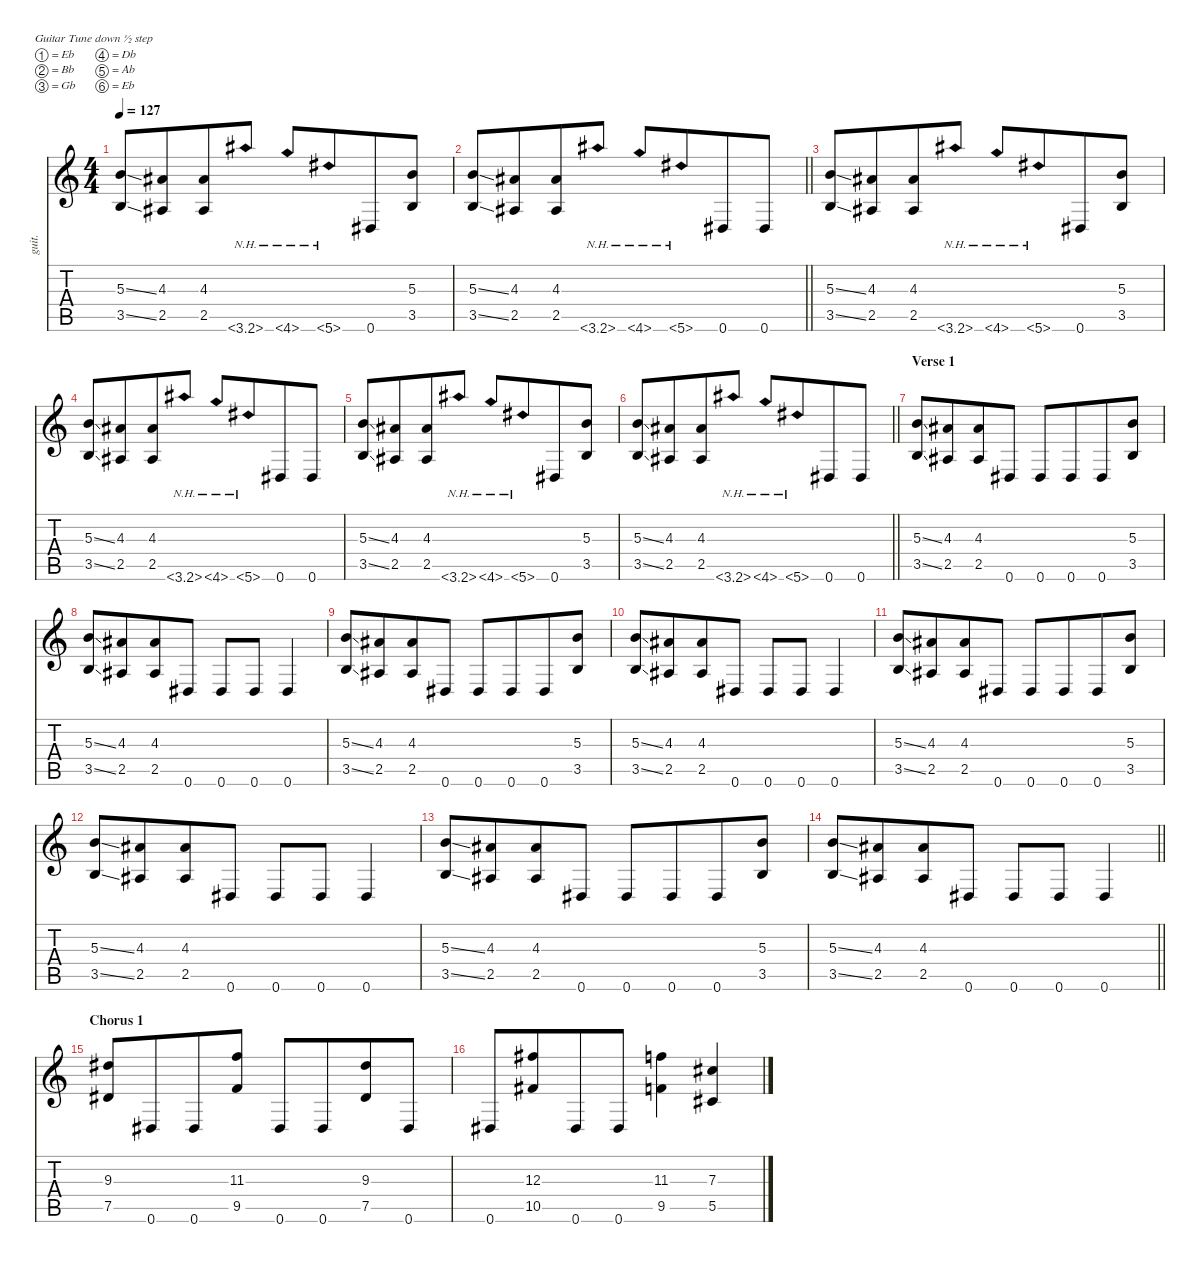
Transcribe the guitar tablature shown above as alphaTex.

\defaultSystemsLayout 4
\hideDynamics
\bracketExtendMode nobrackets
\otherSystemsTrackNameOrientation horizontal
\track ("Guitar 1" "guit.") {defaultSystemsLayout 4 instrument distortionguitar}
\staff {score tabs}
\tuning (Eb4 Bb3 Gb3 Db3 Ab2 Eb2)
\ts (4 4)
\beaming (8 4 4)
\tempo 127
\clef g2
\ks c
(5.3{ss} 3.5{ss}).8{dy f instrument distortionguitar beam Up} (4.3{acc #} 2.5{acc #}).8{beam Up} (4.3{acc #} 2.5{acc #}).8{beam Up} 3.6{nh acc #}.8{beam Up} 4.6{nh}.8{beam Up} 5.6{nh acc #}.8{beam Up} 0.6{acc #}.8{beam Up} (5.3 3.5).8{beam Up} |
\barLineRight lightlight
(5.3{ss} 3.5{ss}).8{beam Up} (4.3{acc #} 2.5{acc #}).8{beam Up} (4.3{acc #} 2.5{acc #}).8{beam Up} 3.6{nh acc #}.8{beam Up} 4.6{nh}.8{beam Up} 5.6{nh acc #}.8{beam Up} 0.6{acc #}.8{beam Up} 0.6{acc #}.8{beam Up} |
(5.3{ss} 3.5{ss}).8{beam Up} (4.3{acc #} 2.5{acc #}).8{beam Up} (4.3{acc #} 2.5{acc #}).8{beam Up} 3.6{nh acc #}.8{beam Up} 4.6{nh}.8{beam Up} 5.6{nh acc #}.8{beam Up} 0.6{acc #}.8{beam Up} (5.3 3.5).8{beam Up} |
(5.3{ss} 3.5{ss}).8{beam Up} (4.3{acc #} 2.5{acc #}).8{beam Up} (4.3{acc #} 2.5{acc #}).8{beam Up} 3.6{nh acc #}.8{beam Up} 4.6{nh}.8{beam Up} 5.6{nh acc #}.8{beam Up} 0.6{acc #}.8{beam Up} 0.6{acc #}.8{beam Up} |
(5.3{ss} 3.5{ss}).8{beam Up} (4.3{acc #} 2.5{acc #}).8{beam Up} (4.3{acc #} 2.5{acc #}).8{beam Up} 3.6{nh acc #}.8{beam Up} 4.6{nh}.8{beam Up} 5.6{nh acc #}.8{beam Up} 0.6{acc #}.8{beam Up} (5.3 3.5).8{beam Up} |
\barLineRight lightlight
(5.3{ss} 3.5{ss}).8{beam Up} (4.3{acc #} 2.5{acc #}).8{beam Up} (4.3{acc #} 2.5{acc #}).8{beam Up} 3.6{nh acc #}.8{beam Up} 4.6{nh}.8{beam Up} 5.6{nh acc #}.8{beam Up} 0.6{acc #}.8{beam Up} 0.6{acc #}.8{beam Up} |
\section ("" "Verse 1")
(5.3{ss} 3.5{ss}).8{beam Up} (4.3{acc #} 2.5{acc #}).8{beam Up} (4.3{acc #} 2.5{acc #}).8{beam Up} 0.6{acc #}.8{beam Up} 0.6{acc #}.8{beam Up} 0.6{acc #}.8{beam Up} 0.6{acc #}.8{beam Up} (5.3 3.5).8{beam Up} |
(5.3{ss} 3.5{ss}).8{beam Up} (4.3{acc #} 2.5{acc #}).8{beam Up} (4.3{acc #} 2.5{acc #}).8{beam Up} 0.6{acc #}.8{beam Up} 0.6{acc #}.8{beam Up} 0.6{acc #}.8{beam Up} 0.6{acc #}.4{beam Up} |
(5.3{ss} 3.5{ss}).8{beam Up} (4.3{acc #} 2.5{acc #}).8{beam Up} (4.3{acc #} 2.5{acc #}).8{beam Up} 0.6{acc #}.8{beam Up} 0.6{acc #}.8{beam Up} 0.6{acc #}.8{beam Up} 0.6{acc #}.8{beam Up} (5.3 3.5).8{beam Up} |
(5.3{ss} 3.5{ss}).8{beam Up} (4.3{acc #} 2.5{acc #}).8{beam Up} (4.3{acc #} 2.5{acc #}).8{beam Up} 0.6{acc #}.8{beam Up} 0.6{acc #}.8{beam Up} 0.6{acc #}.8{beam Up} 0.6{acc #}.4{beam Up} |
(5.3{ss} 3.5{ss}).8{beam Up} (4.3{acc #} 2.5{acc #}).8{beam Up} (4.3{acc #} 2.5{acc #}).8{beam Up} 0.6{acc #}.8{beam Up} 0.6{acc #}.8{beam Up} 0.6{acc #}.8{beam Up} 0.6{acc #}.8{beam Up} (5.3 3.5).8{beam Up} |
(5.3{ss} 3.5{ss}).8{beam Up} (4.3{acc #} 2.5{acc #}).8{beam Up} (4.3{acc #} 2.5{acc #}).8{beam Up} 0.6{acc #}.8{beam Up} 0.6{acc #}.8{beam Up} 0.6{acc #}.8{beam Up} 0.6{acc #}.4{beam Up} |
(5.3{ss} 3.5{ss}).8{beam Up} (4.3{acc #} 2.5{acc #}).8{beam Up} (4.3{acc #} 2.5{acc #}).8{beam Up} 0.6{acc #}.8{beam Up} 0.6{acc #}.8{beam Up} 0.6{acc #}.8{beam Up} 0.6{acc #}.8{beam Up} (5.3 3.5).8{beam Up} |
\barLineRight lightlight
(5.3{ss} 3.5{ss}).8{beam Up} (4.3{acc #} 2.5{acc #}).8{beam Up} (4.3{acc #} 2.5{acc #}).8{beam Up} 0.6{acc #}.8{beam Up} 0.6{acc #}.8{beam Up} 0.6{acc #}.8{beam Up} 0.6{acc #}.4{beam Up} |
\section ("" "Chorus 1")
(9.3{acc #} 7.5{acc #}).8{beam Up} 0.6{acc #}.8{beam Up} 0.6{acc #}.8{beam Up} (11.3 9.5).8{beam Up} 0.6{acc #}.8{beam Up} 0.6{acc #}.8{beam Up} (9.3{acc #} 7.5{acc #}).8{beam Up} 0.6{acc #}.8{beam Up} |
0.6{acc #}.8{beam Up} (12.3{acc #} 10.5{acc #}).8{beam Up} 0.6{acc #}.8{beam Up} 0.6{acc #}.8{beam Up} (11.3 9.5).4{beam Down} (7.3{acc #} 5.5{acc #}).4{beam Up}
